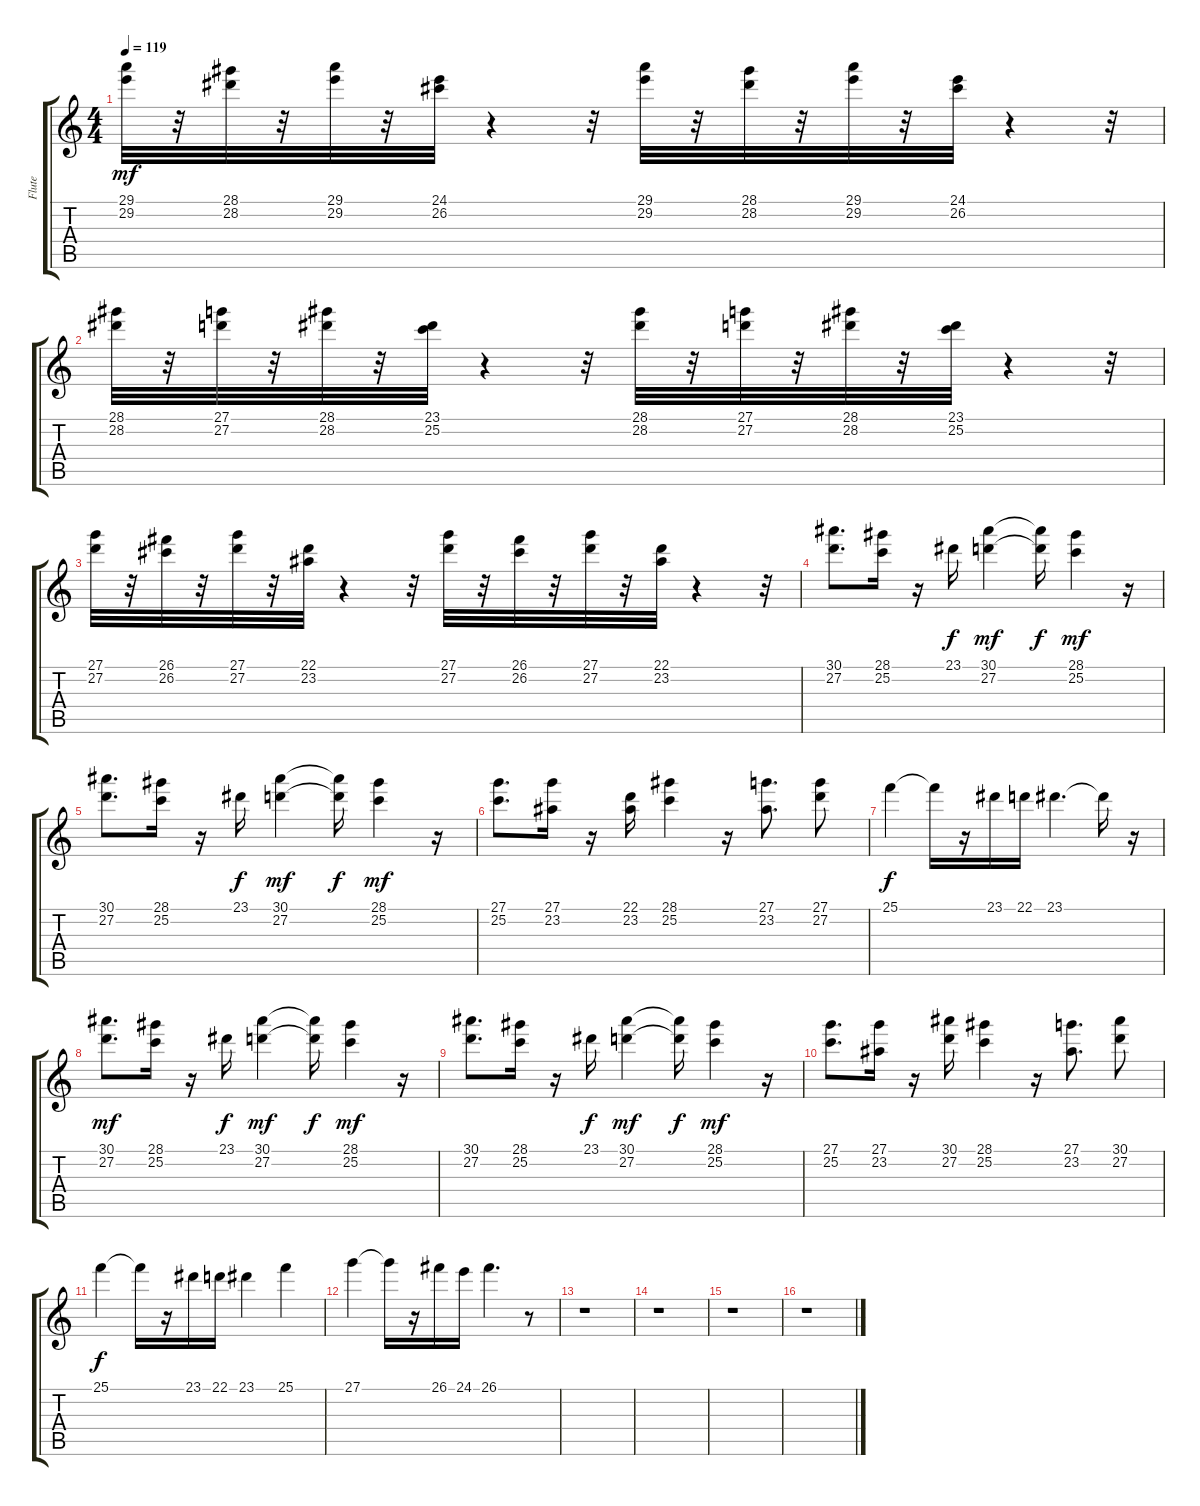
\track ("Flute                           " "Flute     ") {instrument trumpet}
\staff {score tabs}
\tuning (E4 B3 G3 D3 A2 E2) {hide}
\ts (4 4)
\tempo 119
\clef g2
\ks c
(29.1 29.2).32{dy mf} r.32 (28.1 28.2).32 r.32 (29.1 29.2).32 r.32 (24.1 26.2).32 r.4 r.32 (29.1 29.2).32 r.32 (28.1 28.2).32 r.32 (29.1 29.2).32 r.32 (24.1 26.2).32 r.4 r.32 |
(28.1 28.2).32 r.32 (27.1 27.2).32 r.32 (28.1 28.2).32 r.32 (23.1 25.2).32 r.4 r.32 (28.1 28.2).32 r.32 (27.1 27.2).32 r.32 (28.1 28.2).32 r.32 (23.1 25.2).32 r.4 r.32 |
(27.1 27.2).32 r.32 (26.1 26.2).32 r.32 (27.1 27.2).32 r.32 (22.1 23.2).32 r.4 r.32 (27.1 27.2).32 r.32 (26.1 26.2).32 r.32 (27.1 27.2).32 r.32 (22.1 23.2).32 r.4 r.32 |
(30.1 27.2).8{d} (28.1 25.2).16 r.16 23.1.16{dy f} (30.1 27.2).4{dy mf} (30.1{t} 27.2{t}).16{dy f} (28.1 25.2).4{dy mf} r.16 |
(30.1 27.2).8{d} (28.1 25.2).16 r.16 23.1.16{dy f} (30.1 27.2).4{dy mf} (30.1{t} 27.2{t}).16{dy f} (28.1 25.2).4{dy mf} r.16 |
(27.1 25.2).8{d} (27.1 23.2).16 r.16 (22.1 23.2).16 (28.1 25.2).4 r.16 (27.1 23.2).8{d} (27.1 27.2).8 |
25.1.4{dy f} 25.1{t}.16 r.16 23.1.16 22.1.16 23.1.4{d} 23.1{t}.16 r.16 |
(30.1 27.2).8{d dy mf} (28.1 25.2).16 r.16 23.1.16{dy f} (30.1 27.2).4{dy mf} (30.1{t} 27.2{t}).16{dy f} (28.1 25.2).4{dy mf} r.16 |
(30.1 27.2).8{d} (28.1 25.2).16 r.16 23.1.16{dy f} (30.1 27.2).4{dy mf} (30.1{t} 27.2{t}).16{dy f} (28.1 25.2).4{dy mf} r.16 |
(27.1 25.2).8{d} (27.1 23.2).16 r.16 (30.1 27.2).16 (28.1 25.2).4 r.16 (27.1 23.2).8{d} (30.1 27.2).8 |
25.1.4{dy f} 25.1{t}.16 r.16 23.1.16 22.1.16 23.1.4 25.1.4 |
27.1.4 27.1{t}.16 r.16 26.1.16 24.1.16 26.1.4{d} r.8 |
r.1 |
r.1 |
r.1 |
r.1
